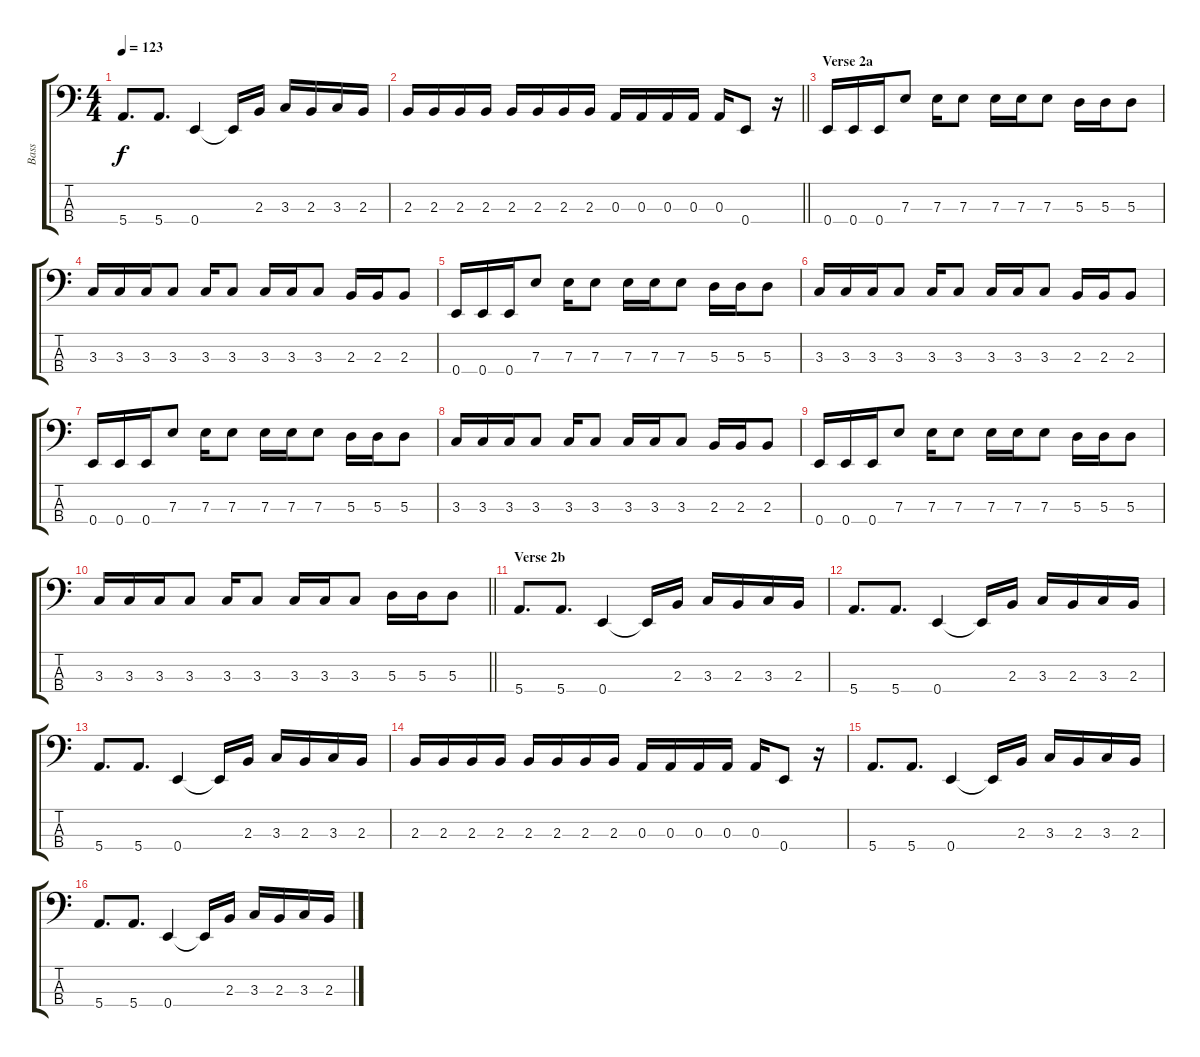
\track ("Bass" "Bass") {instrument electricbassfinger}
\staff {score tabs}
\tuning (G2 D2 A1 E1) {hide}
\ts (4 4)
\tempo 123
\clef f4
\ks c
5.4.8{d dy f} 5.4.8{d} 0.4.4 0.4{t}.16 2.3.16 3.3.16 2.3.16 3.3.16 2.3.16 |
\barLineRight lightlight
2.3.16 2.3.16 2.3.16 2.3.16 2.3.16 2.3.16 2.3.16 2.3.16 0.3.16 0.3.16 0.3.16 0.3.16 0.3.16 0.4.8 r.16 |
\section ("" "Verse 2a")
0.4.16 0.4.16 0.4.16 7.3.8 7.3.16 7.3.8 7.3.16 7.3.16 7.3.8 5.3.16 5.3.16 5.3.8 |
3.3.16 3.3.16 3.3.16 3.3.8 3.3.16 3.3.8 3.3.16 3.3.16 3.3.8 2.3.16 2.3.16 2.3.8 |
0.4.16 0.4.16 0.4.16 7.3.8 7.3.16 7.3.8 7.3.16 7.3.16 7.3.8 5.3.16 5.3.16 5.3.8 |
3.3.16 3.3.16 3.3.16 3.3.8 3.3.16 3.3.8 3.3.16 3.3.16 3.3.8 2.3.16 2.3.16 2.3.8 |
0.4.16 0.4.16 0.4.16 7.3.8 7.3.16 7.3.8 7.3.16 7.3.16 7.3.8 5.3.16 5.3.16 5.3.8 |
3.3.16 3.3.16 3.3.16 3.3.8 3.3.16 3.3.8 3.3.16 3.3.16 3.3.8 2.3.16 2.3.16 2.3.8 |
0.4.16 0.4.16 0.4.16 7.3.8 7.3.16 7.3.8 7.3.16 7.3.16 7.3.8 5.3.16 5.3.16 5.3.8 |
\barLineRight lightlight
3.3.16 3.3.16 3.3.16 3.3.8 3.3.16 3.3.8 3.3.16 3.3.16 3.3.8 5.3.16 5.3.16 5.3.8 |
\section ("" "Verse 2b")
5.4.8{d} 5.4.8{d} 0.4.4 0.4{t}.16 2.3.16 3.3.16 2.3.16 3.3.16 2.3.16 |
5.4.8{d} 5.4.8{d} 0.4.4 0.4{t}.16 2.3.16 3.3.16 2.3.16 3.3.16 2.3.16 |
5.4.8{d} 5.4.8{d} 0.4.4 0.4{t}.16 2.3.16 3.3.16 2.3.16 3.3.16 2.3.16 |
2.3.16 2.3.16 2.3.16 2.3.16 2.3.16 2.3.16 2.3.16 2.3.16 0.3.16 0.3.16 0.3.16 0.3.16 0.3.16 0.4.8 r.16 |
5.4.8{d} 5.4.8{d} 0.4.4 0.4{t}.16 2.3.16 3.3.16 2.3.16 3.3.16 2.3.16 |
5.4.8{d} 5.4.8{d} 0.4.4 0.4{t}.16 2.3.16 3.3.16 2.3.16 3.3.16 2.3.16
